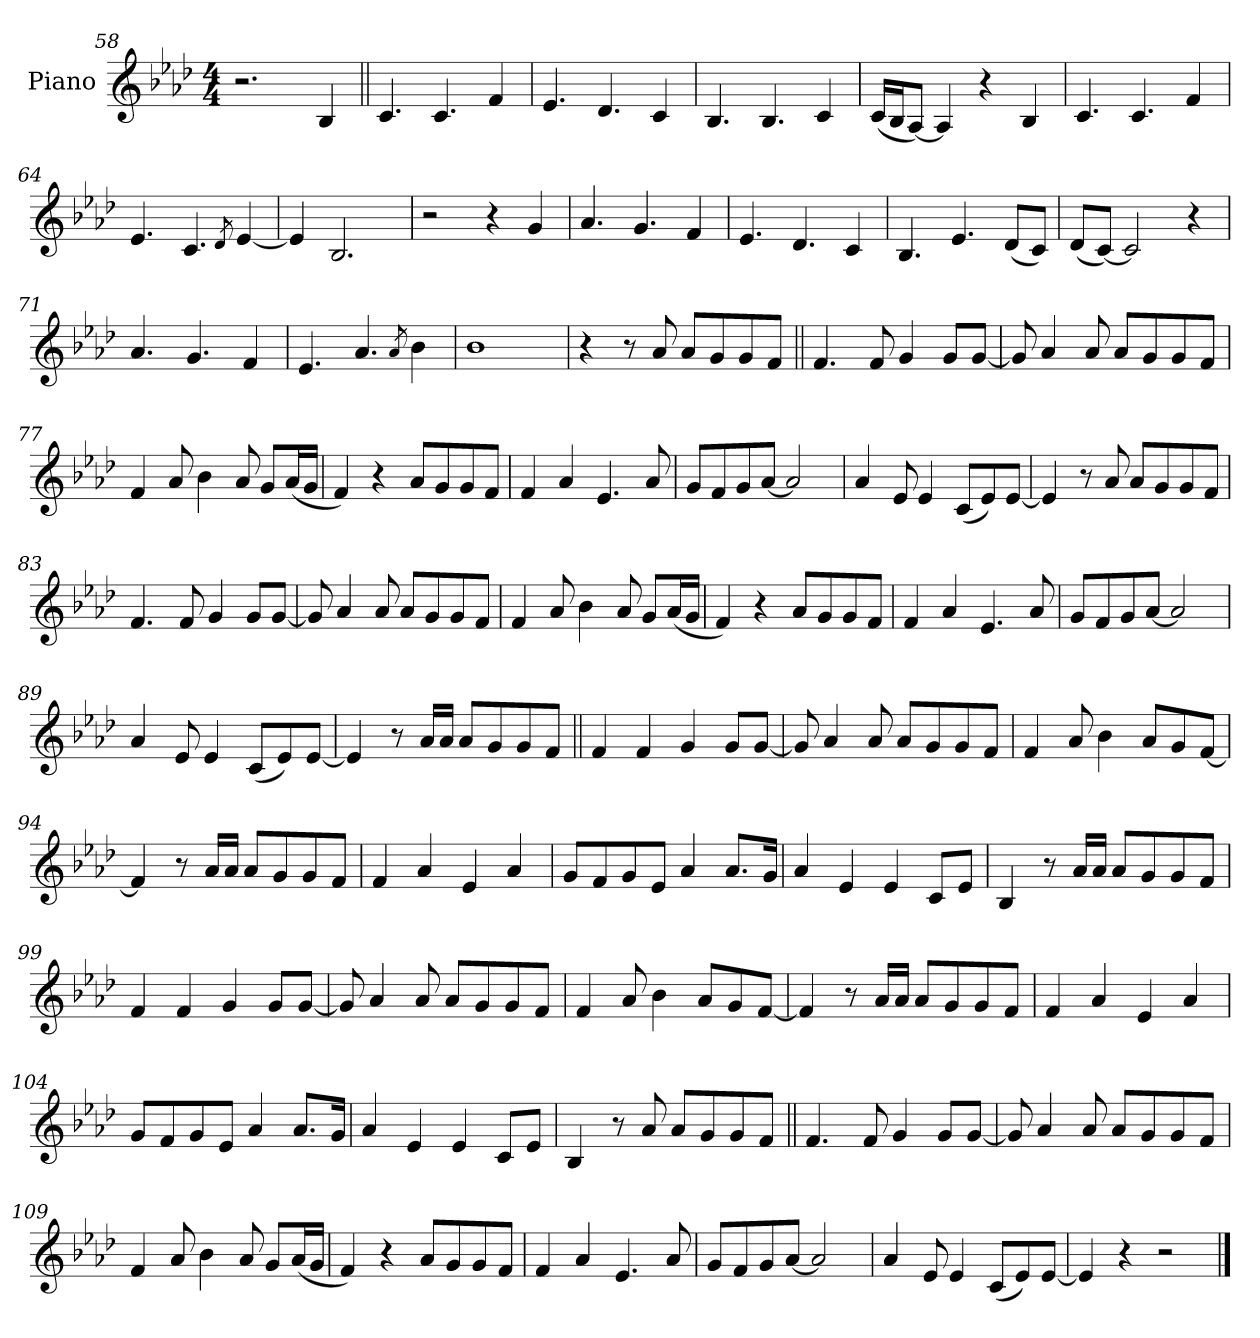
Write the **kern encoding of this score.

**kern
*part1
*staff1
*I"Piano
*I'Pno.
*clefG2
*k[b-e-a-d-]
*M4/4
=58
2.r
4B-
=59||
4.c
4.c
4f
=60
4.e-
4.d-
4c
=61
4.B-
4.B-
4c
=62
(<16cLL
16B-J
[8A-J)
4A-]
4r
4B-
=63
4.c
4.c
4f
=64
4.e-
4.c
8qd-
[4e-
=65
4e-]
2.B-
=66
2r
4r
4g
=67
4.a-
4.g
4f
=68
4.e-
4.d-
4c
=69
4.B-
4.e-
(<8d-L
8cJ)
=70
(<8d-L
[8cJ)
2c]
4r
=71
4.a-
4.g
4f
=72
4.e-
4.a-
8qa-
4b-
=73
1b-
=74
4r
8r
8a-
8a-L
8g
8g
8fJ
=75||
4.f
8f
4g
8gL
[8gJ
=76
8g]
4a-
8a-
8a-L
8g
8g
8fJ
=77
4f
8a-
4b-
8a-
8gL
(<16a-L
16gJJ
=78
4f)
4r
8a-L
8g
8g
8fJ
=79
4f
4a-
4.e-
8a-
=80
8gL
8f
8g
[8a-J
2a-]
=81
4a-
8e-
4e-
(<8cL
8e-)
[8e-J
=82
4e-]
8r
8a-
8a-L
8g
8g
8fJ
=83
4.f
8f
4g
8gL
[8gJ
=84
8g]
4a-
8a-
8a-L
8g
8g
8fJ
=85
4f
8a-
4b-
8a-
8gL
(<16a-L
16gJJ
=86
4f)
4r
8a-L
8g
8g
8fJ
=87
4f
4a-
4.e-
8a-
=88
8gL
8f
8g
[8a-J
2a-]
=89
4a-
8e-
4e-
(<8cL
8e-)
[8e-J
=90
4e-]
8r
16a-LL
16a-JJ
8a-L
8g
8g
8fJ
=91||
4f
4f
4g
8gL
[8gJ
=92
8g]
4a-
8a-
8a-L
8g
8g
8fJ
=93
4f
8a-
4b-
8a-L
8g
[8fJ
=94
4f]
8r
16a-LL
16a-JJ
8a-L
8g
8g
8fJ
=95
4f
4a-
4e-
4a-
=96
8gL
8f
8g
8e-J
4a-
8.a-L
16gJk
=97
4a-
4e-
4e-
8cL
8e-J
=98
4B-
8r
16a-LL
16a-JJ
8a-L
8g
8g
8fJ
=99
4f
4f
4g
8gL
[8gJ
=100
8g]
4a-
8a-
8a-L
8g
8g
8fJ
=101
4f
8a-
4b-
8a-L
8g
[8fJ
=102
4f]
8r
16a-LL
16a-JJ
8a-L
8g
8g
8fJ
=103
4f
4a-
4e-
4a-
=104
8gL
8f
8g
8e-J
4a-
8.a-L
16gJk
=105
4a-
4e-
4e-
8cL
8e-J
=106
4B-
8r
8a-
8a-L
8g
8g
8fJ
=107||
4.f
8f
4g
8gL
[8gJ
=108
8g]
4a-
8a-
8a-L
8g
8g
8fJ
=109
4f
8a-
4b-
8a-
8gL
(<16a-L
16gJJ
=110
4f)
4r
8a-L
8g
8g
8fJ
=111
4f
4a-
4.e-
8a-
=112
8gL
8f
8g
[8a-J
2a-]
=113
4a-
8e-
4e-
(<8cL
8e-)
[8e-J
=114
4e-]
4r
2r
==
*-
